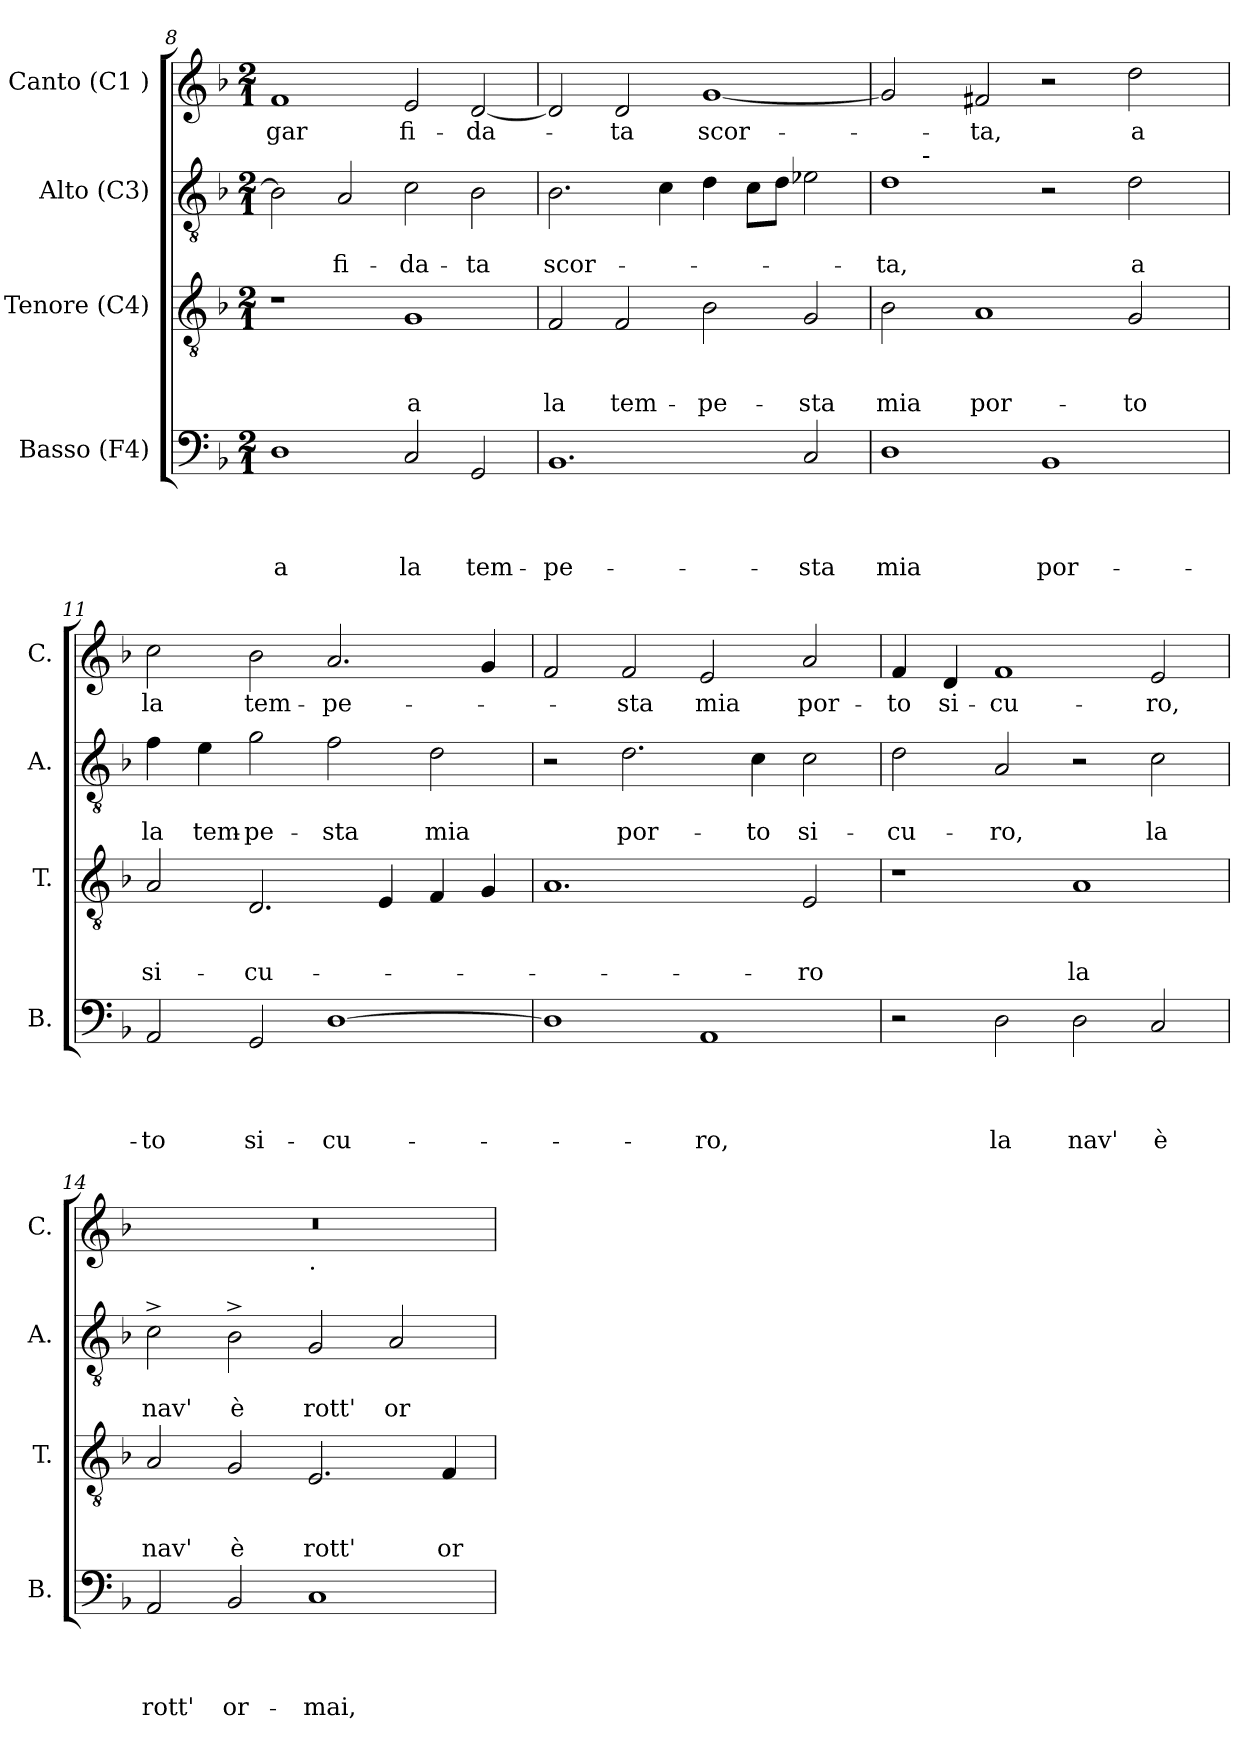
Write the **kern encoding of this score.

**kern	**text	**text	**text	**text	**kern	**text	**text	**text	**kern	**text	**text	**kern	**text
*part4	*part4	*part4	*part4	*part4	*part3	*part3	*part3	*part3	*part2	*part2	*part2	*part1	*part1
*staff4	*staff4	*staff4	*staff4	*staff4	*staff3	*staff3	*staff3	*staff3	*staff2	*staff2	*staff2	*staff1	*staff1
*I"Basso (F4)	*	*	*	*	*I"Tenore (C4)	*	*	*	*I"Alto (C3)	*	*	*I"Canto (C1 )	*
*I'B.	*	*	*	*	*I'T.	*	*	*	*I'A.	*	*	*I'C.	*
*clefF4	*	*	*	*	*clefGv2	*	*	*	*clefGv2	*	*	*clefG2	*
*k[b-]	*	*	*	*	*k[b-]	*	*	*	*k[b-]	*	*	*k[b-]	*
*F:	*	*	*	*	*F:	*	*	*	*F:	*	*	*F:	*
*M2/1	*	*	*	*	*M2/1	*	*	*	*M2/1	*	*	*M2/1	*
=8	=8	=8	=8	=8	=8	=8	=8	=8	=8	=8	=8	=8	=8
!	!	!	!	!LO:LY:b:rj	!	!	!	!	!	!	!	!	!LO:LY:b
1D	.	.	.	a	1r	.	.	.	2B-\]	.	.	1f	-gar
!	!	!	!	!	!	!	!	!	!	!	!LO:LY:b	!	!
.	.	.	.	.	.	.	.	.	2A/	.	fi-	.	.
!	!	!	!	!LO:LY:b	!	!	!	!LO:LY:b:rj	!	!	!LO:LY:b	!	!LO:LY:b
2C/	.	.	.	la	1G	.	.	a	2c\	.	-da-	2e/	fi-
!	!	!	!	!LO:LY:b	!	!	!	!	!	!	!LO:LY:b	!	!LO:LY:b
2GG/	.	.	.	tem-	.	.	.	.	2B-\	.	-ta	[<2d/	-da-
=9	=9	=9	=9	=9	=9	=9	=9	=9	=9	=9	=9	=9	=9
!	!	!	!	!LO:LY:b	!	!	!	!LO:LY:b	!	!	!LO:LY:b	!	!
1.BB-	.	.	.	-pe-	2F/	.	.	la	2.B-\	.	scor-	2d/]	.
!	!	!	!	!	!	!	!	!LO:LY:b	!	!	!	!	!LO:LY:b
.	.	.	.	.	2F/	.	.	tem-	.	.	.	2d/	-ta
.	.	.	.	.	.	.	.	.	4c\	.	.	.	.
!	!	!	!	!	!	!	!	!LO:LY:b	!	!	!	!	!LO:LY:b
.	.	.	.	.	2B-\	.	.	-pe-	4d\	.	.	[<1g	scor-
.	.	.	.	.	.	.	.	.	8c\L	.	.	.	.
.	.	.	.	.	.	.	.	.	8d\J	.	.	.	.
!	!	!	!	!LO:LY:b	!	!	!	!LO:LY:b	!	!	!	!	!
2C/	.	.	.	-sta	2G/	.	.	-sta	2e-X\	.	.	.	.
!!LO:LB:g=z
=10	=10	=10	=10	=10	=10	=10	=10	=10	=10	=10	=10	=10	=10
!	!	!	!	!LO:LY:b	!	!	!	!LO:LY:b	!	!	!LO:LY:b	!	!
*	*	*	*	*	*	*	*	*	*^	*	*	*	*
1D	.	.	.	mia	2B-\	.	.	mia	1d	8ryy	.	-ta,	2g/]	.
.	.	.	.	.	.	.	.	.	.	32ryy	.	.	.	.
!	!	!	!	!	!	!	!	!	!	!LO:TX:a:t=-	!	!	!	!
.	.	.	.	.	.	.	.	.	.	1ryy	.	.	.	.
!	!	!	!	!	!	!	!	!LO:LY:b	!	!	!	!	!	!LO:LY:b
.	.	.	.	.	1A	.	.	por-	.	.	.	.	2f#X/	-ta,
!	!	!	!	!LO:LY:b	!	!	!	!	!	!	!	!	!	!
1BB-	.	.	.	por-	.	.	.	.	2r	.	.	.	2r	.
.	.	.	.	.	.	.	.	.	.	2ryy	.	.	.	.
!	!	!	!	!	!	!	!	!LO:LY:b	!	!	!	!LO:LY:b	!	!LO:LY:b
.	.	.	.	.	2G/	.	.	-to	2d\	.	.	a	2dd\	a
.	.	.	.	.	.	.	.	.	.	4ryy	.	.	.	.
.	.	.	.	.	.	.	.	.	.	16.ryy	.	.	.	.
=11	=11	=11	=11	=11	=11	=11	=11	=11	=11	=11	=11	=11	=11	=11
!	!	!	!	!LO:LY:b	!	!	!	!LO:LY:b	!	!	!	!LO:LY:b	!	!LO:LY:b
*	*	*	*	*	*	*	*	*	*v	*v	*	*	*	*
2AA/	.	.	.	-to	2A/	.	.	si-	4f\	.	la	2cc\	la
!	!	!	!	!	!	!	!	!	!	!	!LO:LY:b	!	!
.	.	.	.	.	.	.	.	.	4e\	.	tem-	.	.
!	!	!	!	!LO:LY:b	!	!	!	!LO:LY:b	!	!	!LO:LY:b:rj	!	!LO:LY:b
2GG/	.	.	.	si-	2.D/	.	.	-cu-	2g\	.	-pe-	2b-\	tem-
!	!	!	!	!LO:LY:b	!	!	!	!	!	!	!LO:LY:b	!	!LO:LY:b
[>1D	.	.	.	-cu-	.	.	.	.	2f\	.	-sta	2.a/	-pe-
.	.	.	.	.	4E/	.	.	.	.	.	.	.	.
!	!	!	!	!	!	!	!	!	!	!	!LO:LY:b	!	!
.	.	.	.	.	4F/	.	.	.	2d\	.	mia	.	.
.	.	.	.	.	4G/	.	.	.	.	.	.	4g/	.
=12	=12	=12	=12	=12	=12	=12	=12	=12	=12	=12	=12	=12	=12
1D]	.	.	.	.	1.A	.	.	.	2r	.	.	2f/	.
!	!	!	!	!	!	!	!	!	!	!	!LO:LY:b	!	!LO:LY:b
.	.	.	.	.	.	.	.	.	2.d\	.	por-	2f/	-sta
!	!	!	!	!LO:LY:b	!	!	!	!	!	!	!	!	!LO:LY:b
1AA	.	.	.	-ro,	.	.	.	.	.	.	.	2e/	mia
!	!	!	!	!	!	!	!	!	!	!	!LO:LY:b	!	!
.	.	.	.	.	.	.	.	.	4c\	.	-to	.	.
!	!	!	!	!	!	!	!	!LO:LY:b	!	!	!LO:LY:b	!	!LO:LY:b
.	.	.	.	.	2E/	.	.	-ro	2c\	.	si-	2a/	por-
=13	=13	=13	=13	=13	=13	=13	=13	=13	=13	=13	=13	=13	=13
!	!	!	!	!	!	!	!	!	!	!	!LO:LY:b	!	!LO:LY:b
2r	.	.	.	.	1r	.	.	.	2d\	.	-cu-	4f/	-to
!	!	!	!	!	!	!	!	!	!	!	!	!	!LO:LY:b
.	.	.	.	.	.	.	.	.	.	.	.	4d/	si-
!	!	!	!	!LO:LY:b	!	!	!	!	!	!	!LO:LY:b	!	!LO:LY:b
2D\	.	.	.	la	.	.	.	.	2A/	.	-ro,	1f	-cu-
!	!	!	!	!LO:LY:b	!	!	!	!LO:LY:b	!	!	!	!	!
2D\	.	.	.	nav'	1A	.	.	la	2r	.	.	.	.
!	!	!	!	!LO:LY:b	!	!	!	!	!	!	!LO:LY:b	!	!LO:LY:b
2C/	.	.	.	è	.	.	.	.	2c\	.	la	2e/	-ro,
!!LO:PB:g=z
=14	=14	=14	=14	=14	=14	=14	=14	=14	=14	=14	=14	=14	=14
!	!	!	!	!LO:LY:b	!	!	!	!LO:LY:b	!	!	!LO:LY:b	!	!
*	*	*	*	*	*	*	*	*	*	*	*	*^	*
2AA/	.	.	.	rott'	2A/	.	.	nav'	2c^>\	.	nav'	0r	1ryy	.
!	!	!	!	!LO:LY:b	!	!	!	!LO:LY:b	!	!	!LO:LY:b	!	!	!
2BB-/	.	.	.	or-	2G/	.	.	è	2B-^>\	.	è	.	.	.
!	!	!	!	!	!	!	!	!	!	!	!	!	!LO:TX:b:t=.	!
!	!	!	!	!LO:LY:b	!	!	!	!LO:LY:b	!	!	!LO:LY:b	!	!	!
1C	.	.	.	-mai,	2.E/	.	.	rott'	2G/	.	rott'	.	1ryy	.
!	!	!	!	!	!	!	!	!	!	!	!LO:LY:b	!	!	!
.	.	.	.	.	.	.	.	.	2A/	.	or-	.	.	.
!	!	!	!	!	!	!	!	!LO:LY:b	!	!	!	!	!	!
.	.	.	.	.	4F/	.	.	or-	.	.	.	.	.	.
*	*	*	*	*	*	*	*	*	*	*	*	*v	*v	*
=	=	=	=	=	=	=	=	=	=	=	=	=	=
*-	*-	*-	*-	*-	*-	*-	*-	*-	*-	*-	*-	*-	*-
